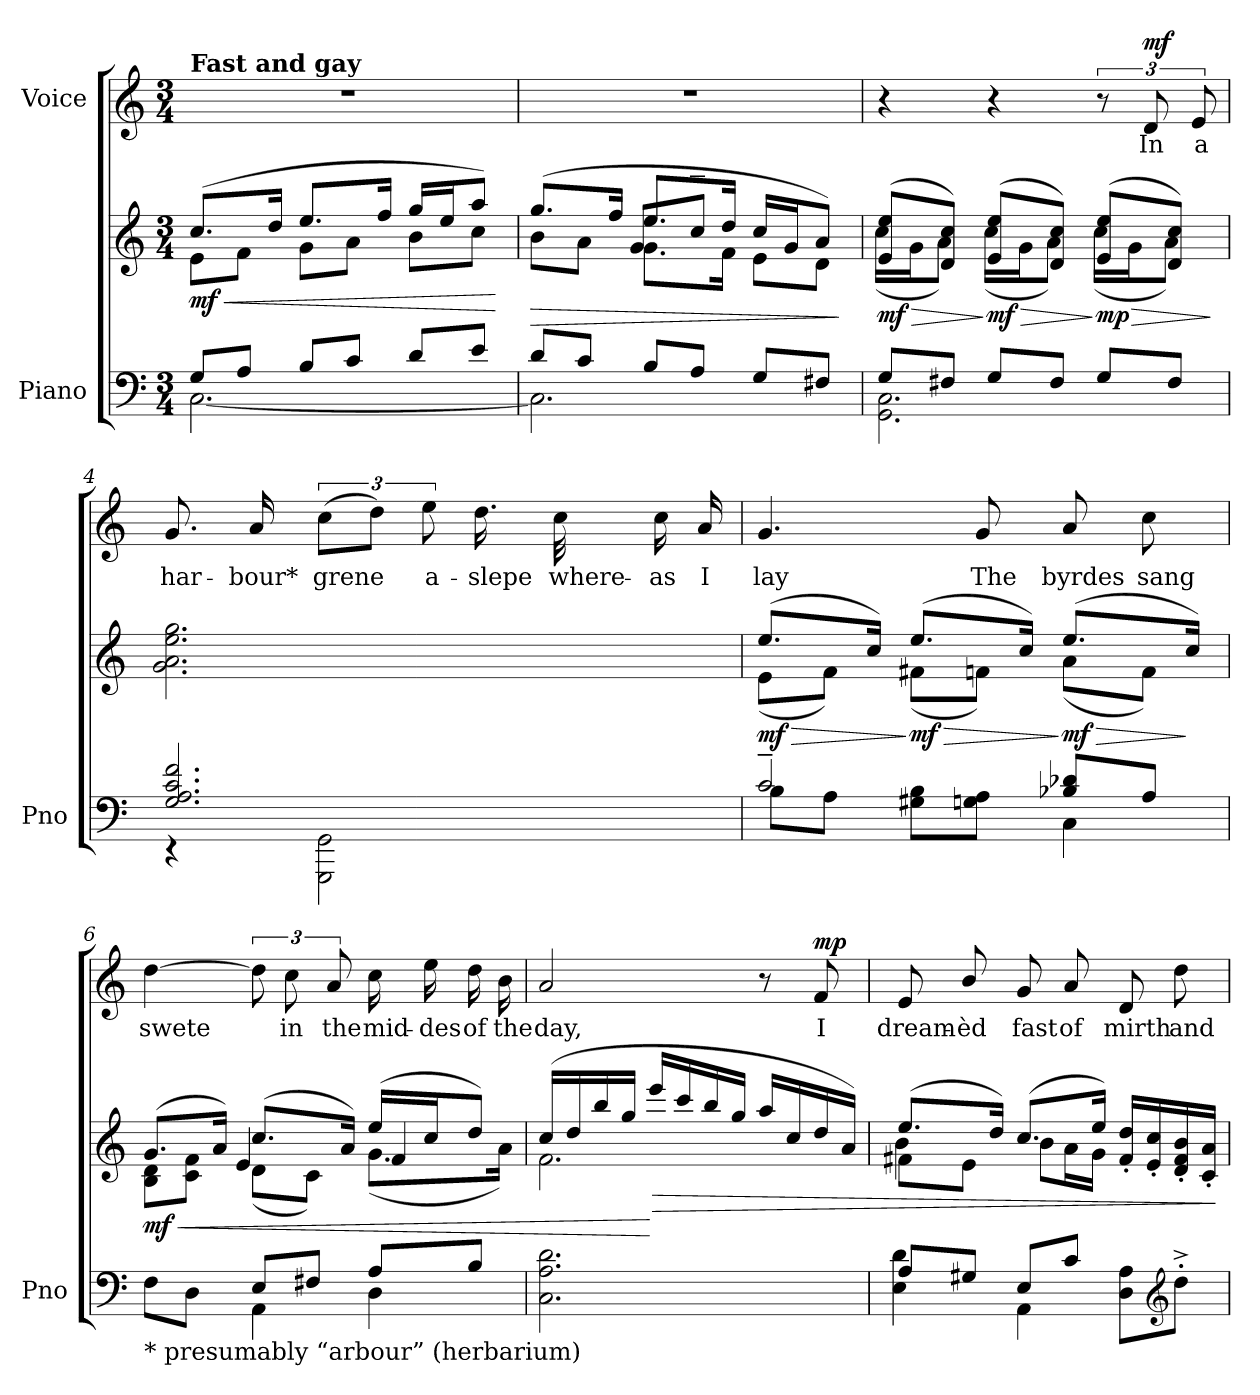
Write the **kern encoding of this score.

**kern	**kern	**dynam	**kern	**text	**dynam
*part2	*part2	*part2	*part1	*part1	*part1
*staff3	*staff2	*staff2/3	*staff1	*staff1	*staff1
*I"Piano	*	*	*I"Voice	*	*
*I'Pno	*	*	*	*	*
*clefF4	*clefG2	*	*clefG2	*	*
*k[]	*k[]	*	*k[]	*	*
*M3/4	*M3/4	*	*M3/4	*	*
=1	=1	=1	=1	=1	=1
*^	*	*	*	*	*
!	!	!	!	!LO:TX:a:B:t=Fast and gay	!	!
!	!	!	!LO:HP:b	!	!	!
*	*	*^	*	*	*	*
!	!	!	!	!LO:DY:n=1:b	!	!	!
8G/L	[2.C\	(>8.cc/L	8e\L	< mf	2.r	.	.
8A/J	.	.	8f\J	.	.	.	.
.	.	16dd/Jk	.	.	.	.	.
8B/L	.	8.ee/L	8g\L	.	.	.	.
8c/J	.	.	8a\J	.	.	.	.
.	.	16ff/Jk	.	.	.	.	.
8d/L	.	16gg/LL	8b\L	.	.	.	.
.	.	16ee/J	.	.	.	.	.
8e/J	.	8aa/J)	8cc\J	.	.	.	.
*v	*v	*	*	*	*	*	*
*	*v	*v	*	*	*	*
.	.	[	.	.	.
=2	=2	=2	=2	=2	=2
*^	*	*	*	*	*
!	!	!	!LO:HP:b	!	!	!
*	*	*^	*	*	*	*
*	*	*	*^	*	*	*	*
8d/L	2.C\]	(>8.gg/L	8b\L	4ryy	>	2.r	.	.
8c/J	.	.	8a\J	.	.	.	.	.
.	.	16ff/Jk	.	.	.	.	.	.
8B/L	.	8.ee/L	8.g\L	8g/L	.	.	.	.
8A/J	.	.	.	8cc~/J	.	.	.	.
.	.	16dd/Jk	16f\Jk	.	.	.	.	.
8G/L	.	16cc/LL	8e\L	4ryy	.	.	.	.
.	.	16g/J	.	.	.	.	.	.
8F#X/J	.	8a/J)	8d\J	.	.	.	.	.
*v	*v	*	*	*	*	*	*	*
*	*v	*v	*v	*	*	*	*
.	.	]	.	.	.
=3	=3	=3	=3	=3	=3
*^	*	*	*	*	*
!	!	!	!LO:HP:b	!	!	!
*	*	*^	*	*	*	*
!	!	!	!	!LO:DY:n=1:b	!	!	!
8G/L	2.GG\ 2.C\	(>8e/ 8ee/L	(<16cc\LL	> mf	4r	.	.
.	.	.	16g\J	.	.	.	.
8F#X/J	.	8d/ 8cc/J)	8a\J)	.	.	.	.
!	!	!	!	!LO:HP:n=1:b	!	!	!
!	!	!	!	!LO:DY:n=2:b	!	!	!
8G/L	.	(>8e/ 8ee/L	(<16cc\LL	] > mf	4r	.	.
.	.	.	16g\J	.	.	.	.
8F#/J	.	8d/ 8cc/J)	8a\J)	.	.	.	.
!	!	!	!	!LO:HP:n=1:b	!	!	!
!	!	!	!	!LO:DY:n=3:b	!	!	!
8G/L	.	(>8e/ 8ee/L	(<16cc\LL	] > mp	12r	.	.
.	.	.	16g\J	.	.	.	.
!	!	!	!	!	!	!LO:LY:b	!LO:DY:a
.	.	.	.	.	12d/	In	mf
8F#/J	.	8d/ 8cc/J)	8a\J)	.	.	.	.
!	!	!	!	!	!	!LO:LY:b	!
.	.	.	.	.	12e/	a	.
*v	*v	*	*	*	*	*	*
*	*v	*v	*	*	*	*
.	.	]	.	.	.
!!LO:LB:g=z
=4	=4	=4	=4	=4	=4
*^	*	*	*	*	*
!	!	!	!	!	!LO:LY:b	!
2.G/ 2.A/ 2.c/ 2.f/	4r	2.g\ 2.a\ 2.ee\ 2.gg\	.	8.g/	har-	.
!	!	!	!	!	!LO:LY:b	!
.	.	.	.	16a/	-bour*	.
!	!	!	!	!	!LO:LY:b	!
.	2GGG\ 2GG\	.	.	(>12cc\L	grene	.
.	.	.	.	12dd\J)	.	.
!	!	!	!	!	!LO:LY:b	!
.	.	.	.	12ee\	a-	.
!	!	!	!	!	!LO:LY:b	!
.	.	.	.	16.dd\	-slepe	.
!	!	!	!	!	!LO:LY:b	!
.	.	.	.	32cc\	where-	.
!	!	!	!	!	!LO:LY:b	!
.	.	.	.	16cc\	-as	.
!	!	!	!	!	!LO:LY:b	!
.	.	.	.	16a/	I	.
=5	=5	=5	=5	=5	=5	=5
!	!	!	!LO:HP:b	!	!LO:LY:b	!
*	*	*^	*	*	*	*
!	!	!	!	!LO:DY:n=1:b	!	!	!
2c~/	8B\L	(>8.ee/L	(<8e\L	> mf	4.g/	lay	.
.	8A\J	.	8f\J)	.	.	.	.
.	.	16cc/Jk)	.	.	.	.	.
!	!	!	!	!LO:HP:n=1:b	!	!	!
!	!	!	!	!LO:DY:n=2:b	!	!	!
.	8G#X\ 8B\L	(>8.ee/L	(<8f#X\L	] > mf	.	.	.
!	!	!	!	!	!	!LO:LY:b	!
.	8Gn\ 8A\J	.	8fn\J)	.	8g/	The	.
.	.	16cc/Jk)	.	.	.	.	.
!	!	!	!	!LO:HP:n=1:b	!	!LO:LY:b	!
!	!	!	!	!LO:DY:n=3:b	!	!	!
8B-X/ 8d-X/L	4C\	(>8.ee/L	(<8a\L	] > mf	8a/	byrdes	.
!	!	!	!	!	!	!LO:LY:b	!
8A/J	.	.	8f\J)	.	8cc\	sang	.
.	.	16cc/Jk)	.	]	.	.	.
*	*	*v	*v	*	*	*	*
!!LO:LB:g=z
=6	=6	=6	=6	=6	=6	=6
!LO:TX:b:t=* presumably “arbour” (herbarium)	!	!	!	!	!	!
!	!	!	!LO:HP:b	!	!LO:LY:b	!
*	*	*^	*	*	*	*
*	*	*	*^	*	*	*	*
!	!	!	!	!	!LO:DY:n=1:b	!	!	!
8F\L	4ryy	(>8.g/L	8B\ 8d\L	4ryy	< mf	[4dd\	swete	.
8D\J	.	.	8c\ 8f\J	.	.	.	.	.
.	.	16a/Jk)	.	.	.	.	.	.
8E/L	4AA\	(>8.cc/L	(<8d\L	4e/	.	12dd\]	.	.
!	!	!	!	!	!	!	!LO:LY:b	!
.	.	.	.	.	.	12cc\	in	.
8F#X/J	.	.	8c\J)	.	.	.	.	.
!	!	!	!	!	!	!	!LO:LY:b	!
.	.	.	.	.	.	12a/	the	.
.	.	16a/Jk)	.	.	.	.	.	.
!	!	!	!	!	!	!	!LO:LY:b	!
8A/L	4D\	(>16ee/LL	(<8.g\L	4f/	.	16cc\	mid-	.
!	!	!	!	!	!	!	!LO:LY:b	!
.	.	16cc/J	.	.	.	16ee\	-des	.
!	!	!	!	!	!	!	!LO:LY:b	!
8B/J	.	8dd/J)	.	.	.	16dd\	of	.
!	!	!	!	!	!	!	!LO:LY:b	!
.	.	.	16a\Jk)	.	.	16b\	the	.
*v	*v	*	*	*	*	*	*	*
*	*	*v	*v	*	*	*	*
=7	=7	=7	=7	=7	=7	=7
!	!	!	!	!	!LO:LY:b	!
2.C\ 2.A\ 2.d\	(>16cc/LL	2.f\	.	2a/	day,	.
.	16dd/	.	.	.	.	.
.	16bb/	.	.	.	.	.
.	16gg/JJ	.	.	.	.	.
!	!	!	!LO:HP:n=1:b	!	!	!
.	16eee/LL	.	[ >	.	.	.
.	16ccc/	.	.	.	.	.
.	16bb/	.	.	.	.	.
.	16gg/JJ	.	.	.	.	.
.	16aa/LL	.	.	8r	.	.
.	16cc/	.	.	.	.	.
!	!	!	!	!	!LO:LY:b	!LO:DY:a
.	16dd/	.	.	8f/	I	mp
.	16a/JJ)	.	.	.	.	.
=8	=8	=8	=8	=8	=8	=8
*^	*	*^	*	*	*	*
!	!	!	!	!	!	!	!LO:LY:b	!
8A/L	4E\ 4d\	(>8.ee/L	8f#X\L	4b\	.	8e/	dream-	.
!	!	!	!	!	!	!	!LO:LY:b	!
8G#X/J	.	.	8e\J	.	.	8b/	-èd	.
.	.	16dd/Jk)	.	.	.	.	.	.
!	!	!	!	!	!	!	!LO:LY:b	!
8E/L	4AA\	(>8.cc/L	8b\L	2ryy	.	8g/	fast	.
!	!	!	!	!	!	!	!LO:LY:b	!
8c/J	.	.	16a\L	.	.	8a/	of	.
.	.	16ee/Jk)	16g\JJ	.	.	.	.	.
!	!	!	!	!	!	!	!LO:LY:b	!
8D\ 8A\L	4ryy	16f#/' 16dd/'LL	4ryy	.	.	8d/	mirth	.
.	.	16e/' 16cc/'	.	.	.	.	.	.
*clefG2	*	*	*	*	*	*	*	*
!	!	!	!	!	!	!	!LO:LY:b	!
8dd'^\J	.	16d/' 16f#/' 16b/'	.	.	.	8dd\	and	.
.	.	16c/' 16a/'JJ	.	.	.	.	.	.
*v	*v	*	*	*	*	*	*	*
*	*v	*v	*v	*	*	*	*
.	.	]	.	.	.
=	=	=	=	=	=
*-	*-	*-	*-	*-	*-
